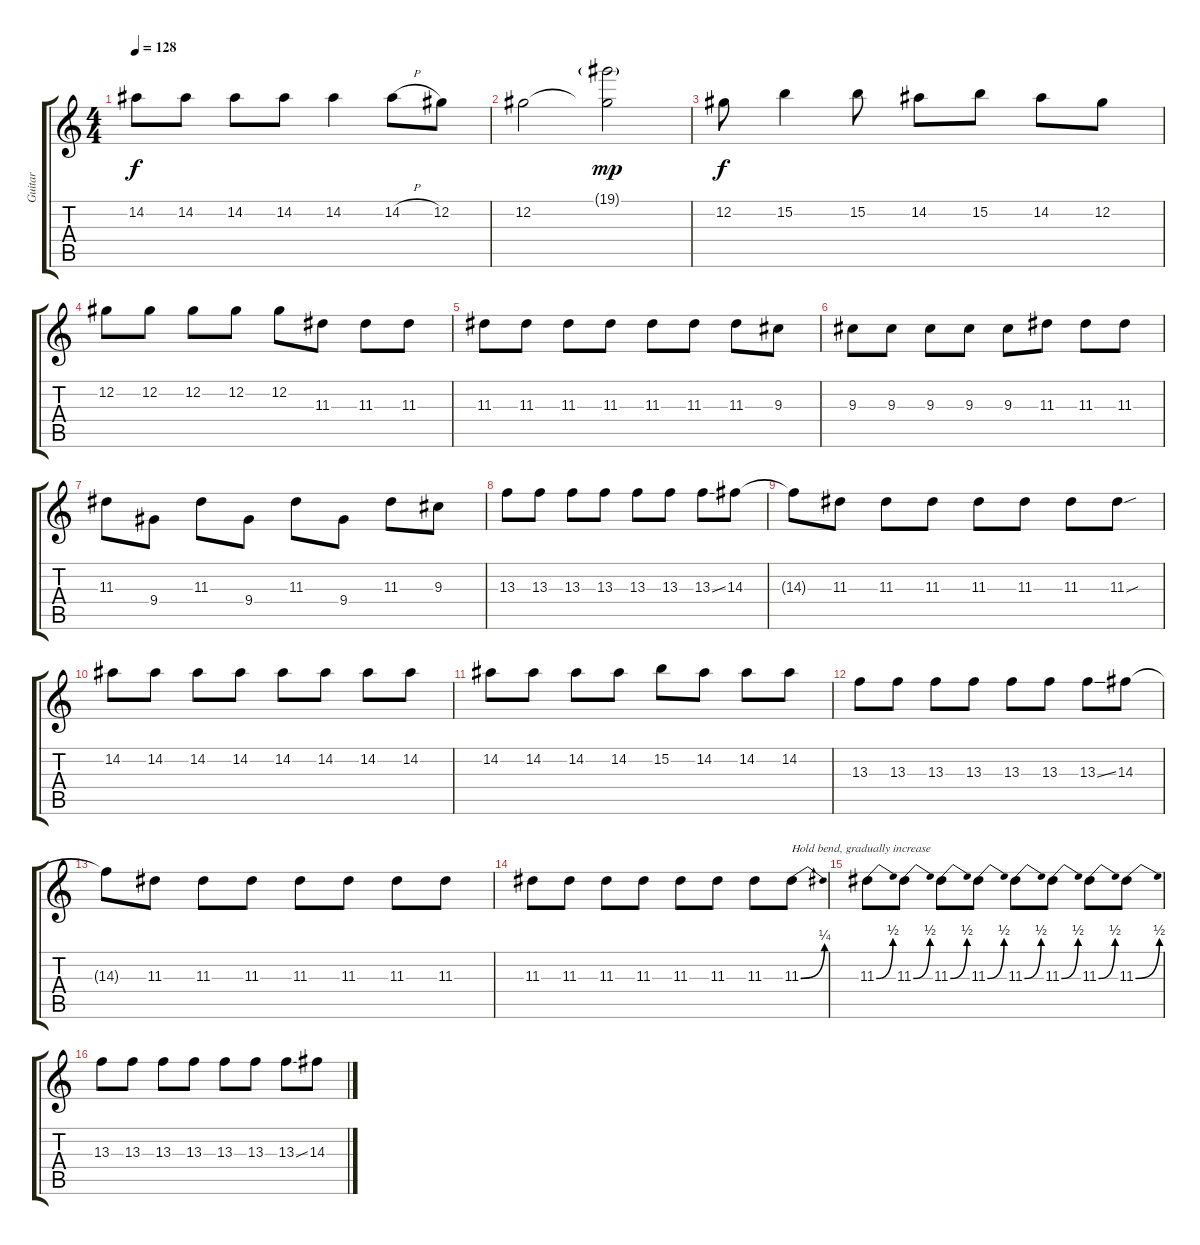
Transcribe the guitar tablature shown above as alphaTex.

\track ("Guitar" "Guitar") {instrument electricguitarclean}
\staff {score tabs}
\tuning (Db4 Ab3 E3 B2 Gb2 Db2) {hide}
\ts (4 4)
\tempo 128
\clef g2
\ks c
14.2.8{dy f} 14.2.8 14.2.8 14.2.8 14.2.4 14.2{h}.8 12.2.8 |
12.2.2 (19.1{g} 12.2{t}).2{dy mp} |
12.2.8{dy f} 15.2.4 15.2.8 14.2.8 15.2.8 14.2.8 12.2.8 |
12.2.8 12.2.8 12.2.8 12.2.8 12.2.8 11.3.8 11.3.8 11.3.8 |
11.3.8 11.3.8 11.3.8 11.3.8 11.3.8 11.3.8 11.3.8 9.3.8 |
9.3.8 9.3.8 9.3.8 9.3.8 9.3.8 11.3.8 11.3.8 11.3.8 |
11.3.8 9.4.8 11.3.8 9.4.8 11.3.8 9.4.8 11.3.8 9.3.8 |
13.3.8 13.3.8 13.3.8 13.3.8 13.3.8 13.3.8 13.3{ss}.8 14.3.8 |
14.3{t}.8 11.3.8 11.3.8 11.3.8 11.3.8 11.3.8 11.3.8 11.3{sou}.8 |
14.2.8 14.2.8 14.2.8 14.2.8 14.2.8 14.2.8 14.2.8 14.2.8 |
14.2.8 14.2.8 14.2.8 14.2.8 15.2.8 14.2.8 14.2.8 14.2.8 |
13.3.8 13.3.8 13.3.8 13.3.8 13.3.8 13.3.8 13.3{ss}.8 14.3.8 |
14.3{t}.8 11.3.8 11.3.8 11.3.8 11.3.8 11.3.8 11.3.8 11.3.8 |
11.3.8 11.3.8 11.3.8 11.3.8 11.3.8 11.3.8 11.3.8 11.3{be (bend 0 0 60 1)}.8{txt "Hold bend, gradually increase"} |
11.3{be (bend 0 0 60 2)}.8 11.3{be (bend 0 0 60 2)}.8 11.3{be (bend 0 0 60 2)}.8 11.3{be (bend 0 0 60 2)}.8 11.3{be (bend 0 0 60 2)}.8 11.3{be (bend 0 0 60 2)}.8 11.3{be (bend 0 0 60 2)}.8 11.3{be (bend 0 0 60 2)}.8 |
13.3.8 13.3.8 13.3.8 13.3.8 13.3.8 13.3.8 13.3{ss}.8 14.3.8
